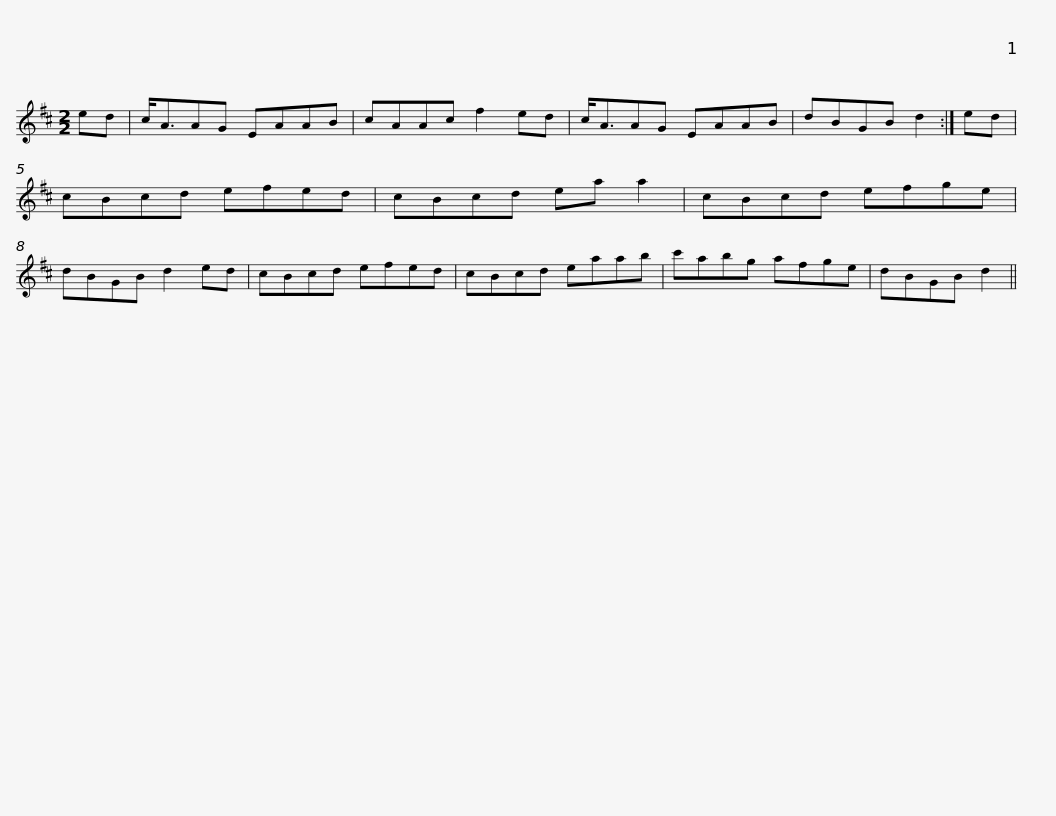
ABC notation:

X:1
L:1/8
M:2/2
I:linebreak $
K:D
V:1 treble
V:1
 ed | c<AAG EAAB | cAAc f2 ed | c<AAG EAAB | dBGB d2 :| %5
 ed | cBcd efed |$ cBcd ea a2 | cBcd efge | dBGB d2 ed | %10
 cBcd efed | cBcd eaab |$ c'abg afge | dBGB d2 || %14
